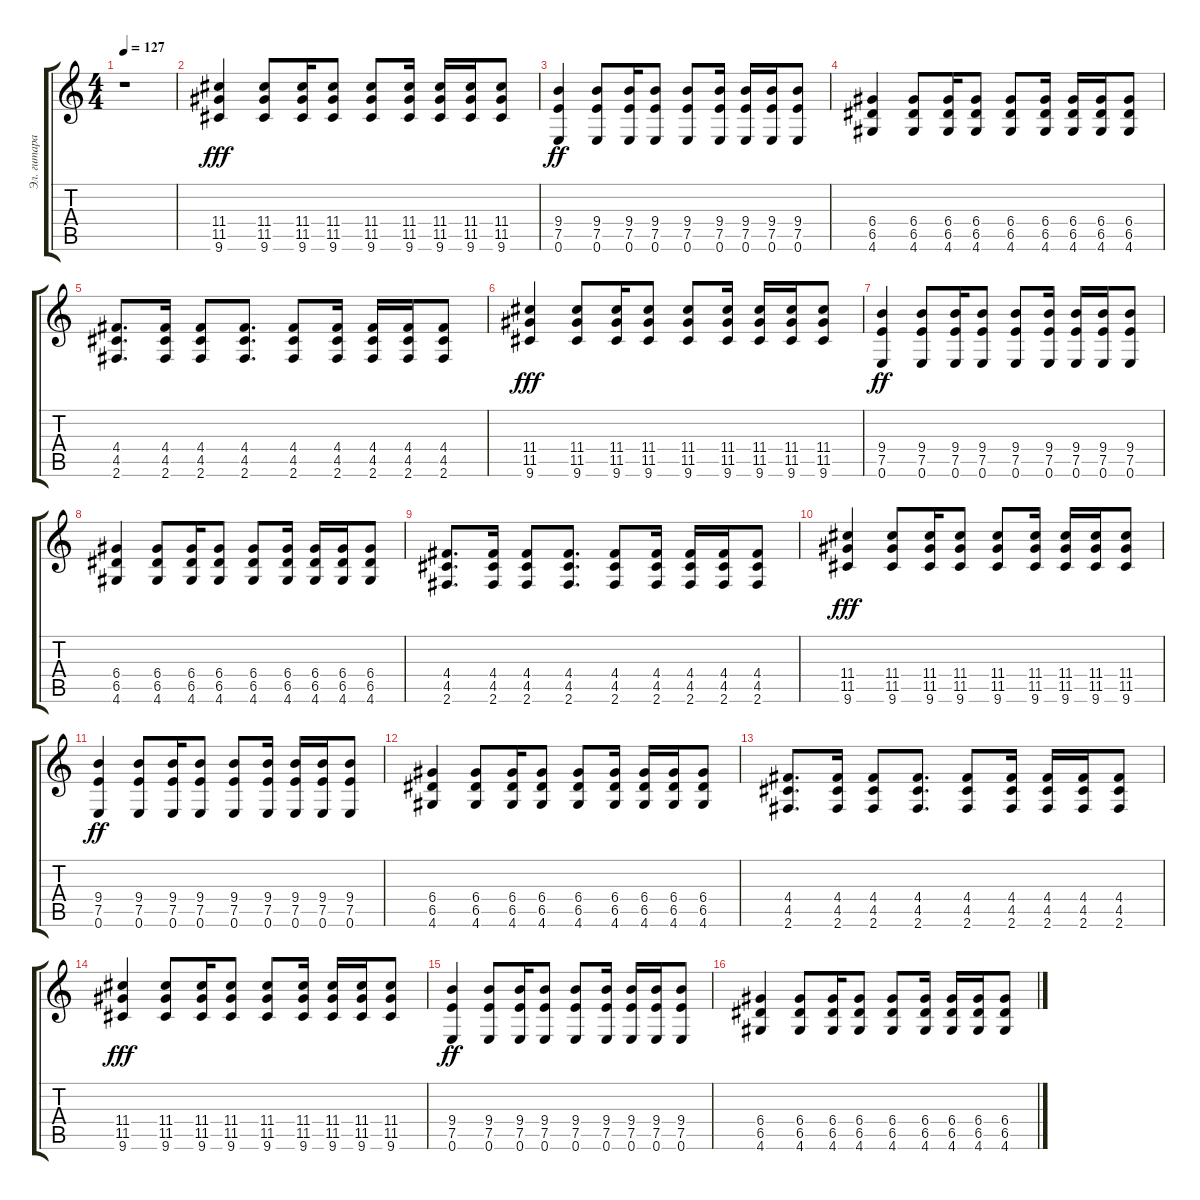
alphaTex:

\track ("Эл. гитара 2" "Эл. гитара") {instrument distortionguitar}
\staff {score tabs}
\tuning (E4 B3 G3 D3 A2 E2) {hide}
\ts (4 4)
\tempo 127
\clef g2
\ks c
r.1{dy ff} |
(11.4 11.5 9.6).4{dy fff} (11.4 11.5 9.6).8 (11.4 11.5 9.6).16 (11.4 11.5 9.6).8 (11.4 11.5 9.6).8 (11.4 11.5 9.6).16 (11.4 11.5 9.6).16 (11.4 11.5 9.6).16 (11.4 11.5 9.6).8 |
(9.4 7.5 0.6).4{dy ff} (9.4 7.5 0.6).8 (9.4 7.5 0.6).16 (9.4 7.5 0.6).8 (9.4 7.5 0.6).8 (9.4 7.5 0.6).16 (9.4 7.5 0.6).16 (9.4 7.5 0.6).16 (9.4 7.5 0.6).8 |
(6.4 6.5 4.6).4 (6.4 6.5 4.6).8 (6.4 6.5 4.6).16 (6.4 6.5 4.6).8 (6.4 6.5 4.6).8 (6.4 6.5 4.6).16 (6.4 6.5 4.6).16 (6.4 6.5 4.6).16 (6.4 6.5 4.6).8 |
(4.4 4.5 2.6).8{d} (4.4 4.5 2.6).16 (4.4 4.5 2.6).8 (4.4 4.5 2.6).8{d} (4.4 4.5 2.6).8 (4.4 4.5 2.6).16 (4.4 4.5 2.6).16 (4.4 4.5 2.6).16 (4.4 4.5 2.6).8 |
(11.4 11.5 9.6).4{dy fff} (11.4 11.5 9.6).8 (11.4 11.5 9.6).16 (11.4 11.5 9.6).8 (11.4 11.5 9.6).8 (11.4 11.5 9.6).16 (11.4 11.5 9.6).16 (11.4 11.5 9.6).16 (11.4 11.5 9.6).8 |
(9.4 7.5 0.6).4{dy ff} (9.4 7.5 0.6).8 (9.4 7.5 0.6).16 (9.4 7.5 0.6).8 (9.4 7.5 0.6).8 (9.4 7.5 0.6).16 (9.4 7.5 0.6).16 (9.4 7.5 0.6).16 (9.4 7.5 0.6).8 |
(6.4 6.5 4.6).4 (6.4 6.5 4.6).8 (6.4 6.5 4.6).16 (6.4 6.5 4.6).8 (6.4 6.5 4.6).8 (6.4 6.5 4.6).16 (6.4 6.5 4.6).16 (6.4 6.5 4.6).16 (6.4 6.5 4.6).8 |
(4.4 4.5 2.6).8{d} (4.4 4.5 2.6).16 (4.4 4.5 2.6).8 (4.4 4.5 2.6).8{d} (4.4 4.5 2.6).8 (4.4 4.5 2.6).16 (4.4 4.5 2.6).16 (4.4 4.5 2.6).16 (4.4 4.5 2.6).8 |
(11.4 11.5 9.6).4{dy fff} (11.4 11.5 9.6).8 (11.4 11.5 9.6).16 (11.4 11.5 9.6).8 (11.4 11.5 9.6).8 (11.4 11.5 9.6).16 (11.4 11.5 9.6).16 (11.4 11.5 9.6).16 (11.4 11.5 9.6).8 |
(9.4 7.5 0.6).4{dy ff} (9.4 7.5 0.6).8 (9.4 7.5 0.6).16 (9.4 7.5 0.6).8 (9.4 7.5 0.6).8 (9.4 7.5 0.6).16 (9.4 7.5 0.6).16 (9.4 7.5 0.6).16 (9.4 7.5 0.6).8 |
(6.4 6.5 4.6).4 (6.4 6.5 4.6).8 (6.4 6.5 4.6).16 (6.4 6.5 4.6).8 (6.4 6.5 4.6).8 (6.4 6.5 4.6).16 (6.4 6.5 4.6).16 (6.4 6.5 4.6).16 (6.4 6.5 4.6).8 |
(4.4 4.5 2.6).8{d} (4.4 4.5 2.6).16 (4.4 4.5 2.6).8 (4.4 4.5 2.6).8{d} (4.4 4.5 2.6).8 (4.4 4.5 2.6).16 (4.4 4.5 2.6).16 (4.4 4.5 2.6).16 (4.4 4.5 2.6).8 |
(11.4 11.5 9.6).4{dy fff} (11.4 11.5 9.6).8 (11.4 11.5 9.6).16 (11.4 11.5 9.6).8 (11.4 11.5 9.6).8 (11.4 11.5 9.6).16 (11.4 11.5 9.6).16 (11.4 11.5 9.6).16 (11.4 11.5 9.6).8 |
(9.4 7.5 0.6).4{dy ff} (9.4 7.5 0.6).8 (9.4 7.5 0.6).16 (9.4 7.5 0.6).8 (9.4 7.5 0.6).8 (9.4 7.5 0.6).16 (9.4 7.5 0.6).16 (9.4 7.5 0.6).16 (9.4 7.5 0.6).8 |
(6.4 6.5 4.6).4 (6.4 6.5 4.6).8 (6.4 6.5 4.6).16 (6.4 6.5 4.6).8 (6.4 6.5 4.6).8 (6.4 6.5 4.6).16 (6.4 6.5 4.6).16 (6.4 6.5 4.6).16 (6.4 6.5 4.6).8
